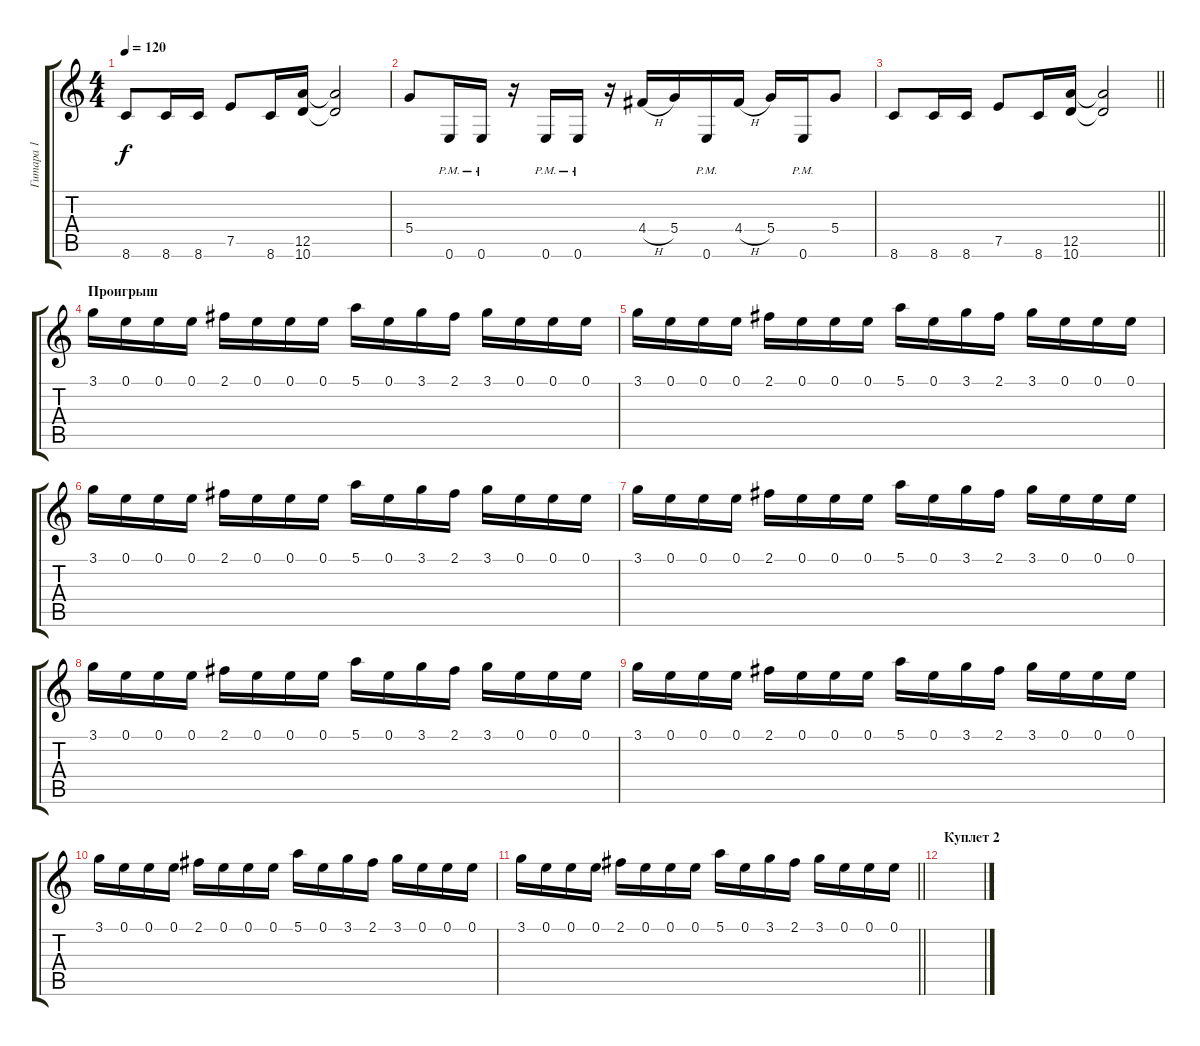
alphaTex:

\track ("Гитара 1" "Гитара 1") {instrument distortionguitar}
\staff {score tabs}
\tuning (E4 B3 G3 D3 A2 E2) {hide}
\ts (4 4)
\tempo 120
\clef g2
\ks c
8.6.8{dy f} 8.6.16 8.6.16 7.5.8 8.6.16 (12.5 10.6).16 (12.5{t} 10.6{t}).2 |
5.4.8 0.6{pm}.16 0.6{pm}.16 r.16 0.6{pm}.16 0.6{pm}.16 r.16 4.4{h}.16 5.4.16 0.6{pm}.16 4.4{h}.16 5.4.16 0.6{pm}.16 5.4.8 |
\barLineRight lightlight
8.6.8 8.6.16 8.6.16 7.5.8 8.6.16 (12.5 10.6).16 (12.5{t} 10.6{t}).2 |
\section ("" "Проигрыш")
3.1.16 0.1.16 0.1.16 0.1.16 2.1.16 0.1.16 0.1.16 0.1.16 5.1.16 0.1.16 3.1.16 2.1.16 3.1.16 0.1.16 0.1.16 0.1.16 |
3.1.16 0.1.16 0.1.16 0.1.16 2.1.16 0.1.16 0.1.16 0.1.16 5.1.16 0.1.16 3.1.16 2.1.16 3.1.16 0.1.16 0.1.16 0.1.16 |
3.1.16 0.1.16 0.1.16 0.1.16 2.1.16 0.1.16 0.1.16 0.1.16 5.1.16 0.1.16 3.1.16 2.1.16 3.1.16 0.1.16 0.1.16 0.1.16 |
3.1.16 0.1.16 0.1.16 0.1.16 2.1.16 0.1.16 0.1.16 0.1.16 5.1.16 0.1.16 3.1.16 2.1.16 3.1.16 0.1.16 0.1.16 0.1.16 |
3.1.16 0.1.16 0.1.16 0.1.16 2.1.16 0.1.16 0.1.16 0.1.16 5.1.16 0.1.16 3.1.16 2.1.16 3.1.16 0.1.16 0.1.16 0.1.16 |
3.1.16 0.1.16 0.1.16 0.1.16 2.1.16 0.1.16 0.1.16 0.1.16 5.1.16 0.1.16 3.1.16 2.1.16 3.1.16 0.1.16 0.1.16 0.1.16 |
3.1.16 0.1.16 0.1.16 0.1.16 2.1.16 0.1.16 0.1.16 0.1.16 5.1.16 0.1.16 3.1.16 2.1.16 3.1.16 0.1.16 0.1.16 0.1.16 |
\barLineRight lightlight
3.1.16 0.1.16 0.1.16 0.1.16 2.1.16 0.1.16 0.1.16 0.1.16 5.1.16 0.1.16 3.1.16 2.1.16 3.1.16 0.1.16 0.1.16 0.1.16 |
\section ("" "Куплет 2")
